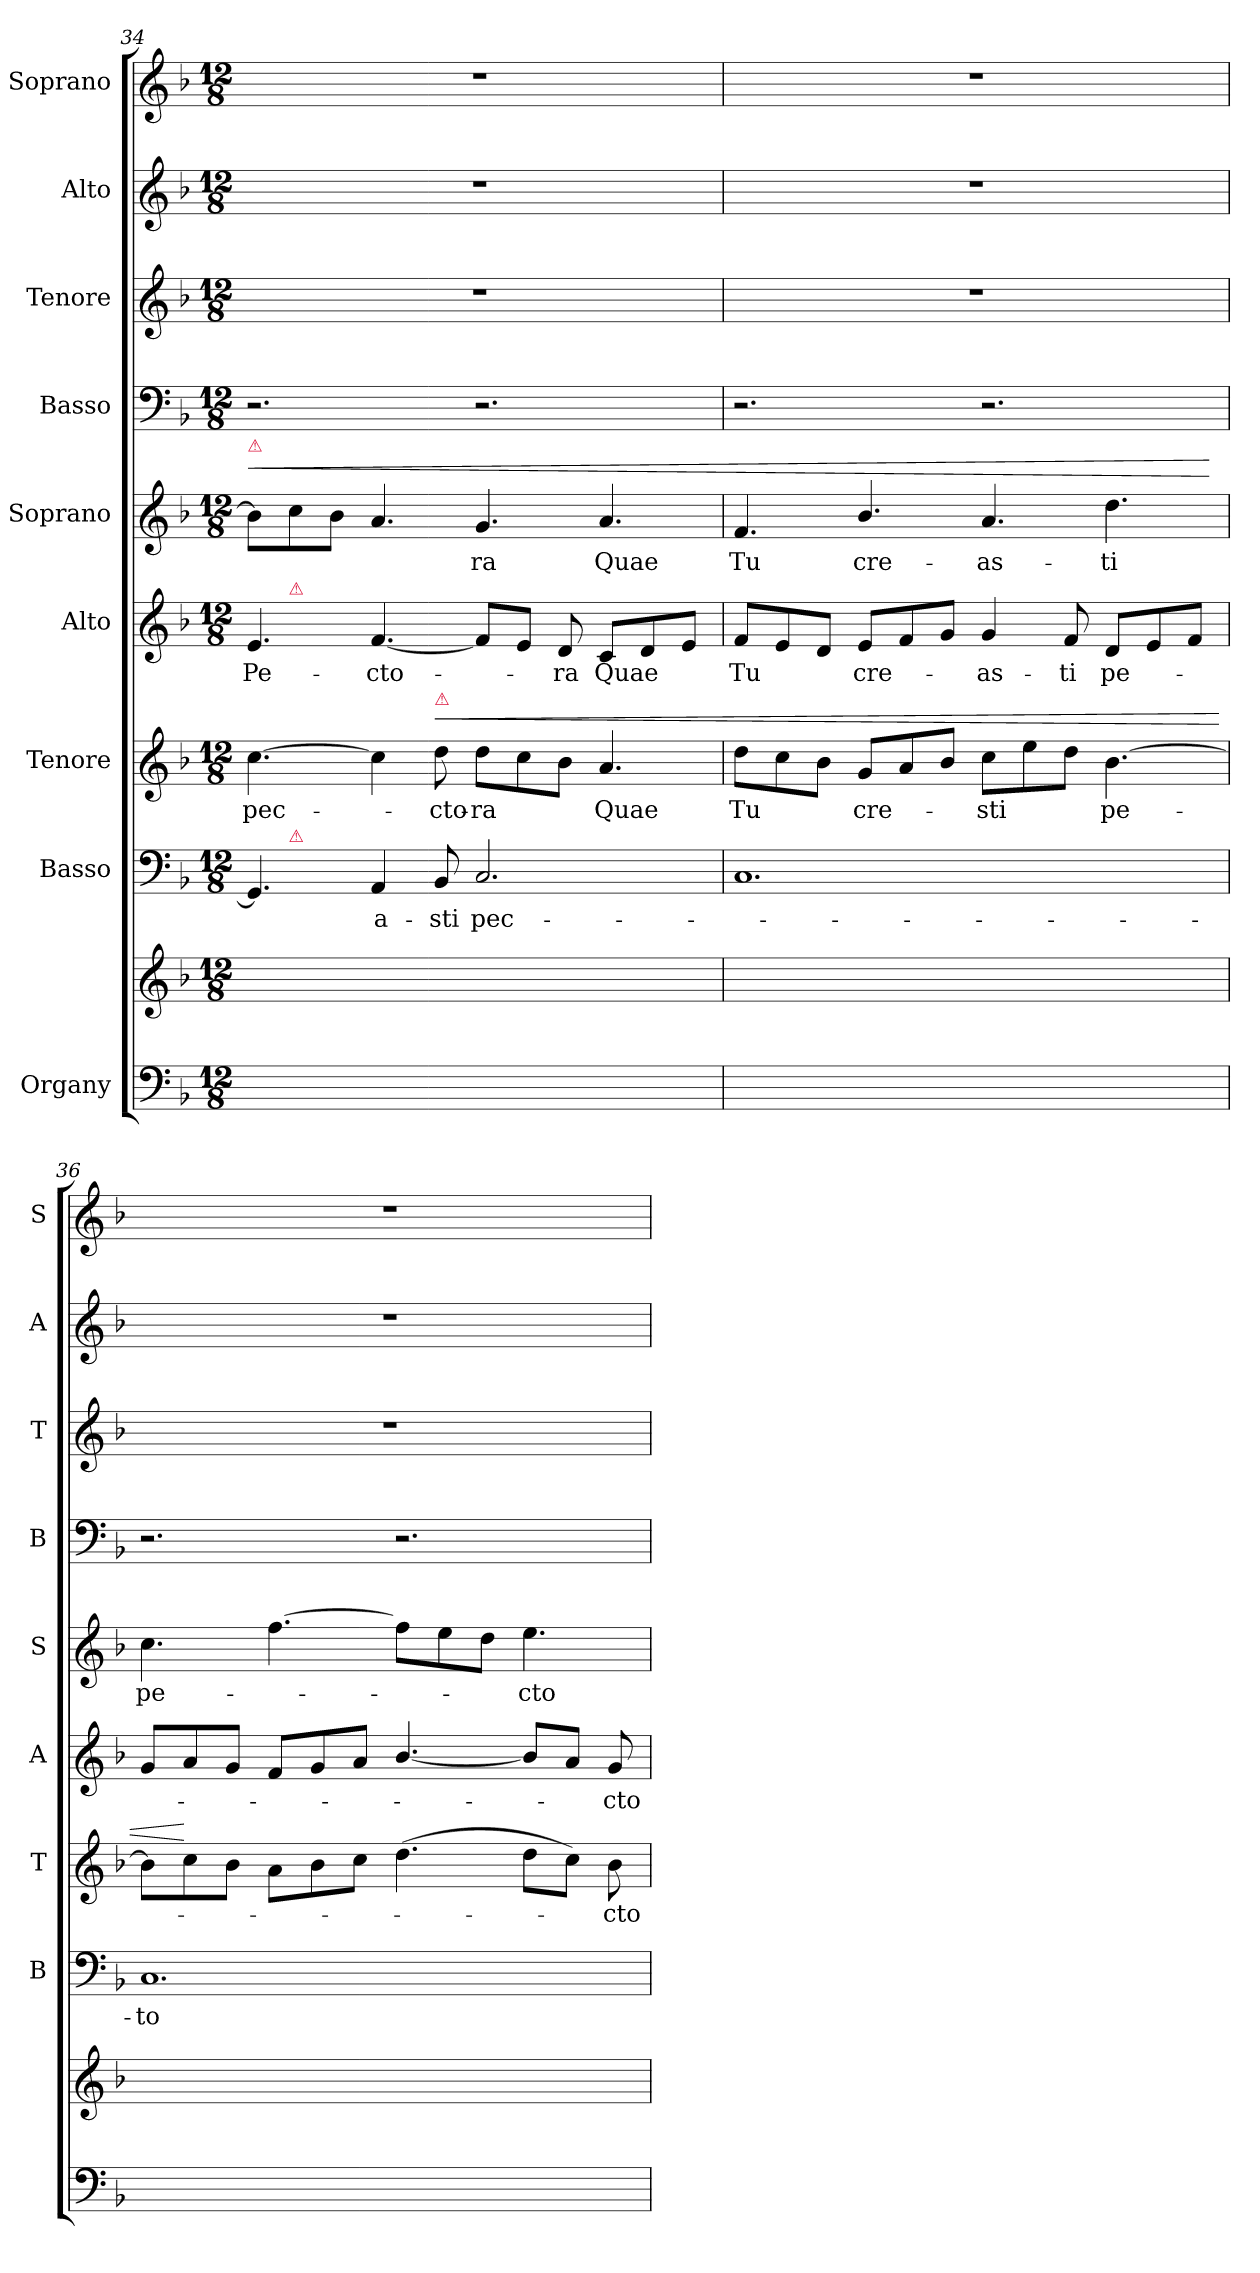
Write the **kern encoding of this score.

**kern	**kern	**kern	**text	**kern	**text	**dynam	**kern	**text	**kern	**text	**dynam	**kern	**kern	**kern	**kern
*part9	*part9	*part8	*part8	*part7	*part7	*part7	*part6	*part6	*part5	*part5	*part5	*part4	*part3	*part2	*part1
*staff10	*staff9	*staff8	*staff8	*staff7	*staff7	*staff7	*staff6	*staff6	*staff5	*staff5	*staff5	*staff4	*staff3	*staff2	*staff1
*I"Organy	*	*I"Basso	*	*I"Tenore	*	*	*I"Alto	*	*I"Soprano	*	*	*I"Basso	*I"Tenore	*I"Alto	*I"Soprano
*	*	*I'B	*	*I'T	*	*	*I'A	*	*I'S	*	*	*I'B	*I'T	*I'A	*I'S
*clefF4	*clefG2	*clefF4	*	*clefG2	*	*	*clefG2	*	*clefG2	*	*	*clefF4	*clefG2	*clefG2	*clefG2
*	*	*	*	*ITrd7c12	*	*	*	*	*	*	*	*	*ITrd7c12	*	*
*k[b-]	*k[b-]	*k[b-]	*	*k[b-]	*	*	*k[b-]	*	*k[b-]	*	*	*k[b-]	*k[b-]	*k[b-]	*k[b-]
*M12/8	*M12/8	*M12/8	*	*M12/8	*	*	*M12/8	*	*M12/8	*	*	*M12/8	*M12/8	*M12/8	*M12/8
=34	=34	=34	=34	=34	=34	=34	=34	=34	=34	=34	=34	=34	=34	=34	=34
!	!	!	!	!	!	!	!	!	!LO:TX:a:color=crimson:t=⚠	!	!	!	!	!	!
!	!	!	!	!	!	!	!	!	!	!	!LO:HP:a	!	!	!	!
*	*	*^	*	*	*	*	*^	*	*	*	*	*	*	*	*
1.ryy	1.ryy	4.GG/]	8ryy	.	[4.c\	pec-	.	4.e/	8ryy	Pe-	8b-\L]	.	<	2.r	1.r	1.r	1.r
!	!	!	!	!	!	!	!	!	!LO:TX:a:color=crimson:t=⚠	!	!	!	!	!	!	!	!
!	!	!	!LO:TX:a:color=crimson:t=⚠	!	!	!	!	!	!	!	!	!	!	!	!	!	!
.	.	.	1ryy	.	.	.	.	.	1ryy	.	8cc\	.	.	.	.	.	.
.	.	.	.	.	.	.	.	.	.	.	8b-\J	.	.	.	.	.	.
.	.	4AA/	.	-a-	4c\]	.	.	[4.f/	.	-cto-	4.a/	.	.	.	.	.	.
!	!	!	!	!	!LO:TX:a:color=crimson:t=⚠	!	!	!	!	!	!	!	!	!	!	!	!
!	!	!	!	!	!	!	!LO:HP:a	!	!	!	!	!	!	!	!	!	!
.	.	8BB-/	.	-sti	8d\	-cto-	<	.	.	.	.	.	.	.	.	.	.
.	.	2.C/	.	pec-	8d\L	-ra	.	8f/L]	.	.	4.g/	-ra	.	2.r	.	.	.
.	.	.	.	.	8c\	.	.	8e/J	.	.	.	.	.	.	.	.	.
.	.	.	.	.	8B-\J	.	.	8d/	.	-ra	.	.	.	.	.	.	.
.	.	.	4.ryy	.	4.A/	Quae	.	8c/L	4.ryy	Quae	4.a/	Quae	.	.	.	.	.
.	.	.	.	.	.	.	.	8d/	.	.	.	.	.	.	.	.	.
.	.	.	.	.	.	.	.	8e/J	.	.	.	.	.	.	.	.	.
*	*	*v	*v	*	*	*	*	*v	*v	*	*	*	*	*	*	*	*
=35	=35	=35	=35	=35	=35	=35	=35	=35	=35	=35	=35	=35	=35	=35	=35
1.ryy	1.ryy	1.C/	.	8d\L	Tu	.	8f/L	Tu	4.f/	Tu	.	2.r	1.r	1.r	1.r
.	.	.	.	8c\	.	.	8e/	.	.	.	.	.	.	.	.
.	.	.	.	8B-\J	.	.	8d/J	.	.	.	.	.	.	.	.
.	.	.	.	8G/L	cre-	.	8e/L	cre-	4.b-/	cre-	.	.	.	.	.
.	.	.	.	8A/	.	.	8f/	.	.	.	.	.	.	.	.
.	.	.	.	8B-/J	.	.	8g/J	.	.	.	.	.	.	.	.
.	.	.	.	8c\L	-sti	.	4g/	-as-	4.a/	-as-	.	2.r	.	.	.
.	.	.	.	8e\	.	.	.	.	.	.	.	.	.	.	.
.	.	.	.	8d\J	.	.	8f/	-ti	.	.	.	.	.	.	.
.	.	.	.	[4.B-\	pe-	.	8d/L	pe-	4.dd\	-ti	.	.	.	.	.
.	.	.	.	.	.	.	8e/	.	.	.	.	.	.	.	.
.	.	.	.	.	.	.	8f/J	.	.	.	.	.	.	.	.
.	.	.	.	.	.	.	.	.	.	.	[	.	.	.	.
=36	=36	=36	=36	=36	=36	=36	=36	=36	=36	=36	=36	=36	=36	=36	=36
1.ryy	1.ryy	1.C/	-to-	8B-\L]	.	.	8g/L	.	4.cc\	pe-	.	2.r	1.r	1.r	1.r
.	.	.	.	8c\	.	[	8a/	.	.	.	.	.	.	.	.
.	.	.	.	8B-\J	.	.	8g/J	.	.	.	.	.	.	.	.
.	.	.	.	8A\L	.	.	8f/L	.	[4.ff\	.	.	.	.	.	.
.	.	.	.	8B-\	.	.	8g/	.	.	.	.	.	.	.	.
.	.	.	.	8c\J	.	.	8a/J	.	.	.	.	.	.	.	.
.	.	.	.	(4.d\	.	.	[4.b-/	.	8ff\L]	.	.	2.r	.	.	.
.	.	.	.	.	.	.	.	.	8ee\	.	.	.	.	.	.
.	.	.	.	.	.	.	.	.	8dd\J	.	.	.	.	.	.
.	.	.	.	8d\L	.	.	8b-/L]	.	4.ee\	-cto-	.	.	.	.	.
.	.	.	.	8c\J)	.	.	8a/J	.	.	.	.	.	.	.	.
.	.	.	.	8B-\	-cto-	.	8g/	-cto-	.	.	.	.	.	.	.
=	=	=	=	=	=	=	=	=	=	=	=	=	=	=	=
*-	*-	*-	*-	*-	*-	*-	*-	*-	*-	*-	*-	*-	*-	*-	*-
